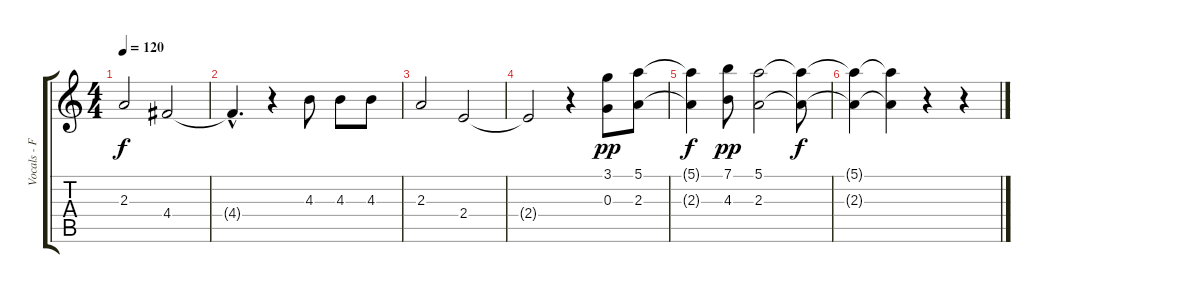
\track ("Vocals - FRED" "Vocals - F") {instrument contrabass}
\staff {score tabs}
\tuning (E4 B3 G3 D3 A2 E2) {hide}
\ts (4 4)
\tempo 120
\clef g2
\ks c
2.3.2{dy f} 4.4.2 |
4.4{hac t}.4{d} r.4 4.3.8 4.3.8 4.3.8 |
2.3.2 2.4.2 |
2.4{t}.2 r.4 (3.1 0.3).8{dy pp} (5.1 2.3).8 |
(5.1{t} 2.3{t}).4{dy f} (7.1 4.3).8{dy pp} (5.1 2.3).2 (5.1{t} 2.3{t}).8{dy f} |
(5.1{t} 2.3{t}).4 (5.1{t} 2.3{t}).4 r.4 r.4
